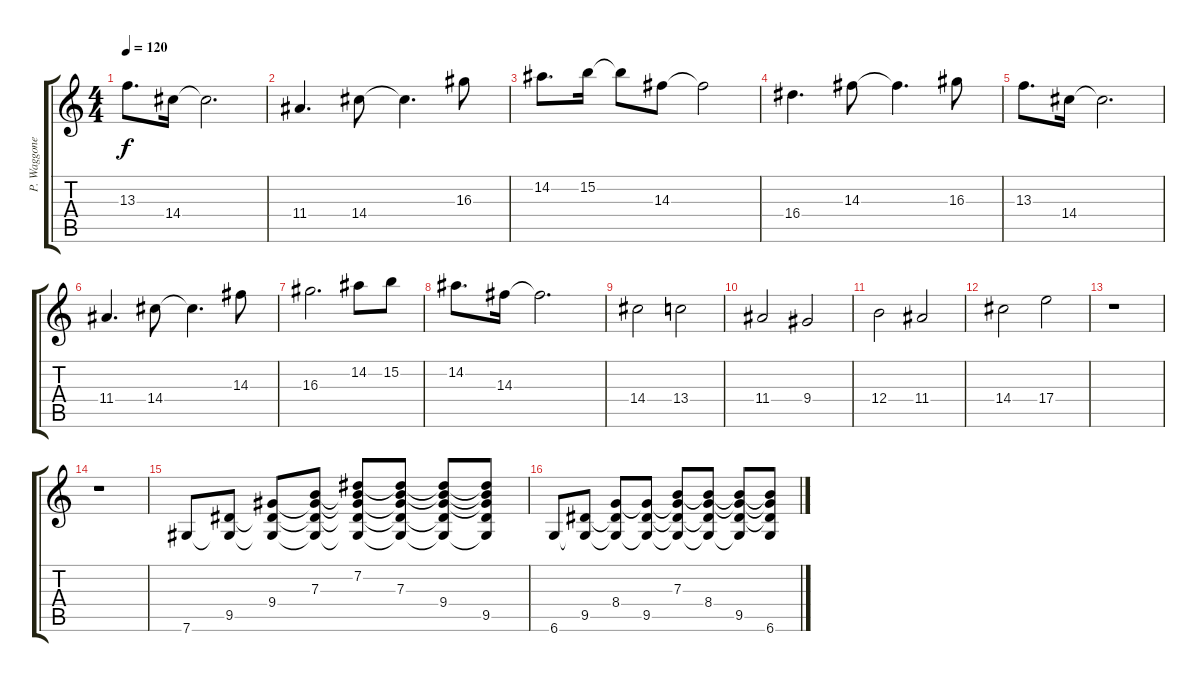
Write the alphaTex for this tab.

\track ("P. Waggoner Lead Gtr." "P. Waggone") {instrument acousticguitarsteel}
\staff {score tabs}
\tuning (Db4 Ab3 E3 B2 Gb2 Db2) {hide}
\ts (4 4)
\tempo 120
\clef g2
\ks c
13.3.8{d dy f} 14.4.16 14.4{t}.2{d} |
11.4.4{d} 14.4.8 14.4{t}.4{d} 16.3.8 |
14.2.8{d} 15.2.16 15.2{t}.8 14.3.8 14.3{t}.2 |
16.4.4{d} 14.3.8 14.3{t}.4{d} 16.3.8 |
13.3.8{d} 14.4.16 14.4{t}.2{d} |
11.4.4{d} 14.4.8 14.4{t}.4{d} 14.3.8 |
16.3.2{d} 14.2.8 15.2.8 |
14.2.8{d} 14.3.16 14.3{t}.2{d} |
14.4.2 13.4.2 |
11.4.2 9.4.2 |
12.4.2 11.4.2 |
14.4.2 17.4.2 |
r.1 |
r.1 |
7.6.8{volume 16 instrument electricguitarclean} (9.5 7.6{t}).8 (9.4 9.5{t} 7.6{t}).8 (7.3 9.4{t} 9.5{t} 7.6{t}).8 (7.2 7.3{t} 9.4{t} 9.5{t} 7.6{t}).8 (7.2{t} 7.3 9.4{t} 9.5{t} 7.6{t}).8 (7.2{t} 7.3{t} 9.4 9.5{t} 7.6{t}).8 (7.2{t} 7.3{t} 9.4{t} 9.5 7.6{t}).8 |
6.6.8 (9.5 6.6{t}).8 (8.4 9.5{t} 6.6{t}).8 (8.4{t} 9.5 6.6{t}).8 (7.3 8.4{t} 9.5{t} 6.6{t}).8 (7.3{t} 8.4 9.5{t} 6.6{t}).8 (7.3{t} 8.4{t} 9.5 6.6{t}).8 (7.3{t} 8.4{t} 9.5{t} 6.6).8
